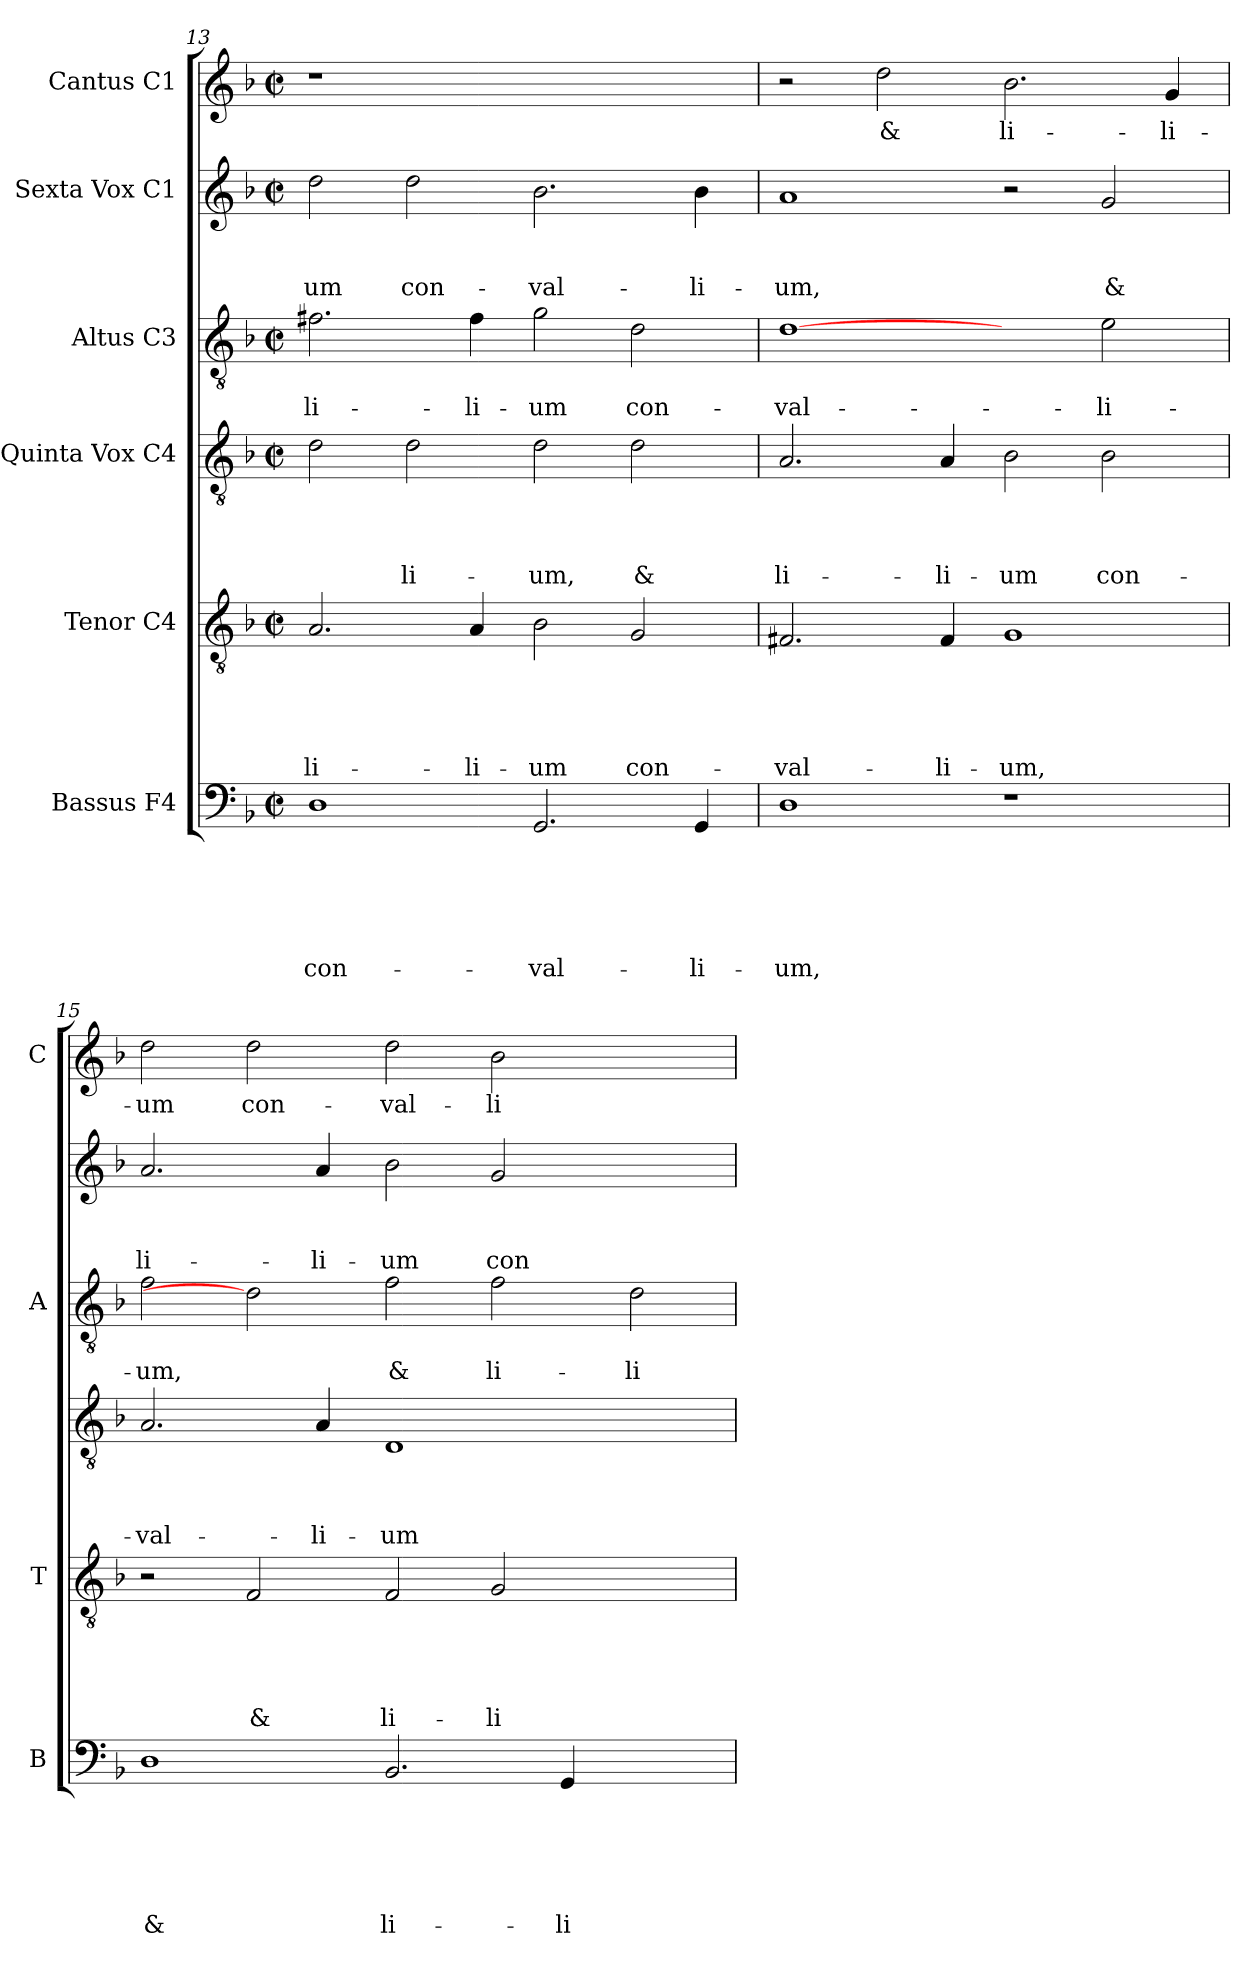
**kern	**text	**text	**text	**text	**text	**text	**kern	**text	**text	**text	**text	**text	**kern	**text	**text	**text	**text	**kern	**text	**text	**kern	**text	**text	**text	**kern	**text
*part6	*part6	*part6	*part6	*part6	*part6	*part6	*part5	*part5	*part5	*part5	*part5	*part5	*part4	*part4	*part4	*part4	*part4	*part3	*part3	*part3	*part2	*part2	*part2	*part2	*part1	*part1
*staff6	*staff6	*staff6	*staff6	*staff6	*staff6	*staff6	*staff5	*staff5	*staff5	*staff5	*staff5	*staff5	*staff4	*staff4	*staff4	*staff4	*staff4	*staff3	*staff3	*staff3	*staff2	*staff2	*staff2	*staff2	*staff1	*staff1
*I"Bassus F4	*	*	*	*	*	*	*I"Tenor C4	*	*	*	*	*	*I"Quinta Vox C4	*	*	*	*	*I"Altus C3	*	*	*I"Sexta Vox C1	*	*	*	*I"Cantus C1	*
*I'B	*	*	*	*	*	*	*I'T	*	*	*	*	*	*	*	*	*	*	*I'A	*	*	*	*	*	*	*I'C	*
!!LO:LB:g=z
*clefF4	*	*	*	*	*	*	*clefGv2	*	*	*	*	*	*clefGv2	*	*	*	*	*clefGv2	*	*	*clefG2	*	*	*	*clefG2	*
*k[b-]	*	*	*	*	*	*	*k[b-]	*	*	*	*	*	*k[b-]	*	*	*	*	*k[b-]	*	*	*k[b-]	*	*	*	*k[b-]	*
*F:	*	*	*	*	*	*	*F:	*	*	*	*	*	*F:	*	*	*	*	*F:	*	*	*F:	*	*	*	*F:	*
*M2/2	*	*	*	*	*	*	*M2/2	*	*	*	*	*	*M2/2	*	*	*	*	*M2/2	*	*	*M2/2	*	*	*	*M2/2	*
*met(c|)	*	*	*	*	*	*	*met(c|)	*	*	*	*	*	*met(c|)	*	*	*	*	*met(c|)	*	*	*met(c|)	*	*	*	*met(c|)	*
=13	=13	=13	=13	=13	=13	=13	=13	=13	=13	=13	=13	=13	=13	=13	=13	=13	=13	=13	=13	=13	=13	=13	=13	=13	=13	=13
!	!	!	!	!	!	!LO:LY:b	!	!	!	!	!	!LO:LY:b	!	!	!	!	!	!	!	!LO:LY:b	!	!	!	!LO:LY:b	!	!
1D	.	.	.	.	.	con-	2.A/	.	.	.	.	li-	2d\	.	.	.	.	2.f#X\	.	li-	2dd\	.	.	-um	1r	.
!	!	!	!	!	!	!	!	!	!	!	!	!	!	!	!	!	!LO:LY:b	!	!	!	!	!	!	!LO:LY:b	!	!
.	.	.	.	.	.	.	.	.	.	.	.	.	2d\	.	.	.	-li-	.	.	.	2dd\	.	.	con-	.	.
!	!	!	!	!	!	!	!	!	!	!	!	!LO:LY:b	!	!	!	!	!	!	!	!LO:LY:b	!	!	!	!	!	!
.	.	.	.	.	.	.	4A/	.	.	.	.	-li-	.	.	.	.	.	4f#\	.	-li-	.	.	.	.	.	.
!	!	!	!	!	!	!LO:LY:b	!	!	!	!	!	!LO:LY:b	!	!	!	!	!LO:LY:b	!	!	!LO:LY:b	!	!	!	!LO:LY:b	!	!
2.GG/	.	.	.	.	.	-val-	2B-\	.	.	.	.	-um	2d\	.	.	.	-um,	2g\	.	-um	2.b-\	.	.	-val-	1ryy	.
!	!	!	!	!	!	!	!	!	!	!	!	!LO:LY:b	!	!	!	!	!LO:LY:b	!	!	!LO:LY:b	!	!	!	!	!	!
.	.	.	.	.	.	.	2G/	.	.	.	.	con-	2d\	.	.	.	&	2d\	.	con-	.	.	.	.	.	.
!	!	!	!	!	!	!LO:LY:b	!	!	!	!	!	!	!	!	!	!	!	!	!	!	!	!	!	!LO:LY:b	!	!
4GG/	.	.	.	.	.	-li-	.	.	.	.	.	.	.	.	.	.	.	.	.	.	4b-\	.	.	-li-	.	.
=14	=14	=14	=14	=14	=14	=14	=14	=14	=14	=14	=14	=14	=14	=14	=14	=14	=14	=14	=14	=14	=14	=14	=14	=14	=14	=14
!	!	!	!	!	!	!LO:LY:b	!	!	!	!	!	!LO:LY:b	!	!	!	!	!LO:LY:b	!	!	!LO:LY:b	!	!	!	!LO:LY:b	!	!
1D	.	.	.	.	.	-um,	2.F#X/	.	.	.	.	-val-	2.A/	.	.	.	li-	[1d	.	-val-	1a	.	.	-um,	2r	.
!	!	!	!	!	!	!	!	!	!	!	!	!	!	!	!	!	!	!	!	!	!	!	!	!	!	!LO:LY:b
.	.	.	.	.	.	.	.	.	.	.	.	.	.	.	.	.	.	.	.	.	.	.	.	.	2dd\	&
!	!	!	!	!	!	!	!	!	!	!	!	!LO:LY:b	!	!	!	!	!LO:LY:b	!	!	!	!	!	!	!	!	!
.	.	.	.	.	.	.	4F#/	.	.	.	.	-li-	4A/	.	.	.	-li-	.	.	.	.	.	.	.	.	.
!	!	!	!	!	!	!	!	!	!	!	!	!LO:LY:b	!	!	!	!	!LO:LY:b	!	!	!	!	!	!	!	!	!LO:LY:b
1r	.	.	.	.	.	.	1G	.	.	.	.	-um,	2B-\	.	.	.	-um	2ryy	.	.	2r	.	.	.	2.b-\	li-
!	!	!	!	!	!	!	!	!	!	!	!	!	!	!	!	!	!LO:LY:b	!	!	!LO:LY:b	!	!	!	!LO:LY:b	!	!
.	.	.	.	.	.	.	.	.	.	.	.	.	2B-\	.	.	.	con-	2e\	.	-li-	2g/	.	.	&	.	.
!	!	!	!	!	!	!	!	!	!	!	!	!	!	!	!	!	!	!	!	!	!	!	!	!	!	!LO:LY:b
.	.	.	.	.	.	.	.	.	.	.	.	.	.	.	.	.	.	.	.	.	.	.	.	.	4g/	-li-
=15	=15	=15	=15	=15	=15	=15	=15	=15	=15	=15	=15	=15	=15	=15	=15	=15	=15	=15	=15	=15	=15	=15	=15	=15	=15	=15
!	!	!	!	!	!	!LO:LY:b	!	!	!	!	!	!	!	!	!	!	!LO:LY:b	!	!	!LO:LY:b	!	!	!	!LO:LY:b	!	!LO:LY:b
1D	.	.	.	.	.	&	2r	.	.	.	.	.	2.A/	.	.	.	-val-	2f\	.	-um,	2.a/	.	.	li-	2dd\	-um
!	!	!	!	!	!	!	!	!	!	!	!	!LO:LY:b	!	!	!	!	!	!	!	!	!	!	!	!	!	!LO:LY:b
.	.	.	.	.	.	.	2F/	.	.	.	.	&	.	.	.	.	.	2d]	.	.	.	.	.	.	2dd\	con-
!	!	!	!	!	!	!	!	!	!	!	!	!	!	!	!	!	!LO:LY:b	!	!	!	!	!	!	!LO:LY:b	!	!
.	.	.	.	.	.	.	.	.	.	.	.	.	4A/	.	.	.	-li-	.	.	.	4a/	.	.	-li-	.	.
!	!	!	!	!	!	!LO:LY:b	!	!	!	!	!	!LO:LY:b	!	!	!	!	!LO:LY:b	!	!	!LO:LY:b	!	!	!	!LO:LY:b	!	!LO:LY:b
2.BB-/	.	.	.	.	.	li-	2F/	.	.	.	.	li-	1D	.	.	.	-um	2f\	.	&	2b-\	.	.	-um	2dd\	-val-
!	!	!	!	!	!	!	!	!	!	!	!	!LO:LY:b	!	!	!	!	!	!	!	!LO:LY:b	!	!	!	!LO:LY:b	!	!LO:LY:b
.	.	.	.	.	.	.	2G/	.	.	.	.	-li-	.	.	.	.	.	2f\	.	li-	2g/	.	.	con-	2b-\	-li-
!	!	!	!	!	!	!LO:LY:b	!	!	!	!	!	!	!	!	!	!	!	!	!	!	!	!	!	!	!	!
4GG/	.	.	.	.	.	-li-	.	.	.	.	.	.	.	.	.	.	.	.	.	.	.	.	.	.	.	.
!	!	!	!	!	!	!	!	!	!	!	!	!	!	!	!	!	!	!	!	!LO:LY:b	!	!	!	!	!	!
2ryy	.	.	.	.	.	.	2ryy	.	.	.	.	.	2ryy	.	.	.	.	2d\	.	-li-	2ryy	.	.	.	2ryy	.
=	=	=	=	=	=	=	=	=	=	=	=	=	=	=	=	=	=	=	=	=	=	=	=	=	=	=
*-	*-	*-	*-	*-	*-	*-	*-	*-	*-	*-	*-	*-	*-	*-	*-	*-	*-	*-	*-	*-	*-	*-	*-	*-	*-	*-
